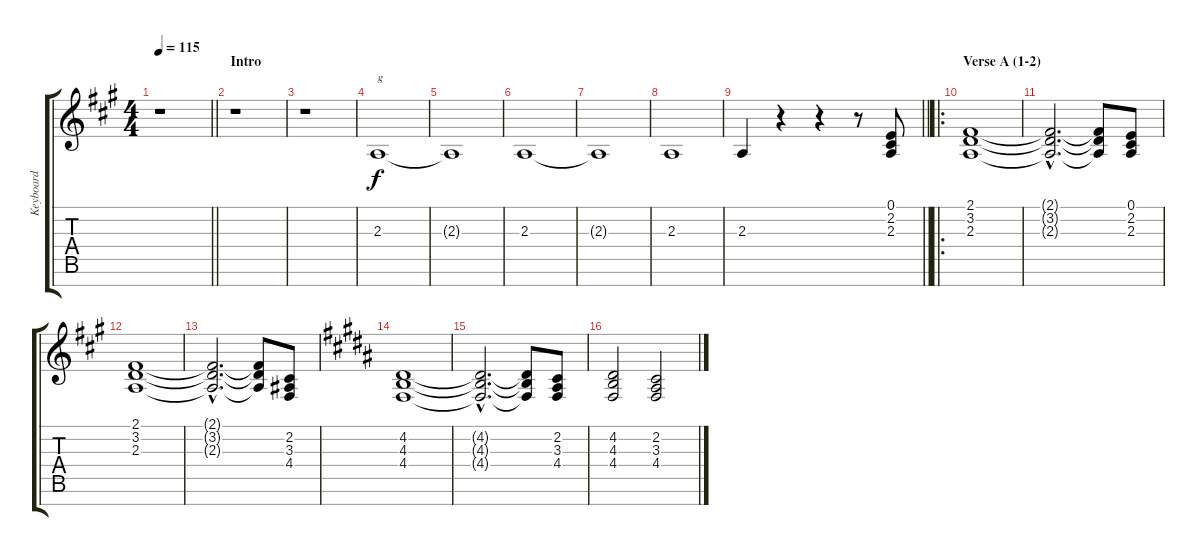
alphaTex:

\track ("Keyboard" "Keyboard") {instrument drawbarorgan}
\staff {score tabs}
\tuning (E4 B3 G3 D3 A2 E2 B1) {hide}
\ts (4 4)
\tempo 115
\clef g2
\barLineRight lightlight
\ks a
r.1{dy f instrument drawbarorgan} |
\section ("" "Intro")
r.1 |
r.1 |
2.3.1{txt "g" instrument drawbarorgan} |
2.3{t}.1 |
2.3.1 |
2.3{t}.1 |
2.3.1 |
\barLineRight lightlight
2.3.4 r.4 r.4 r.8 (0.1 2.2 2.3).8 |
\ro
\section ("" "Verse A (1-2)")
(2.1 3.2 2.3).1 |
(2.1{hac t} 3.2{hac t} 2.3{hac t}).2{d} (2.1{t} 3.2{t} 2.3{t}).8 (0.1 2.2 2.3).8 |
(2.1 3.2 2.3).1 |
(2.1{hac t} 3.2{hac t} 2.3{hac t}).2{d} (2.1{t} 3.2{t} 2.3{t}).8 (2.2 3.3 4.4).8 |
\ks b
(4.2 4.3 4.4).1 |
(4.2{hac t} 4.3{hac t} 4.4{hac t}).2{d} (4.2{t} 4.3{t} 4.4{t}).8 (2.2 3.3 4.4).8 |
(4.2 4.3 4.4).2 (2.2 3.3 4.4).2
